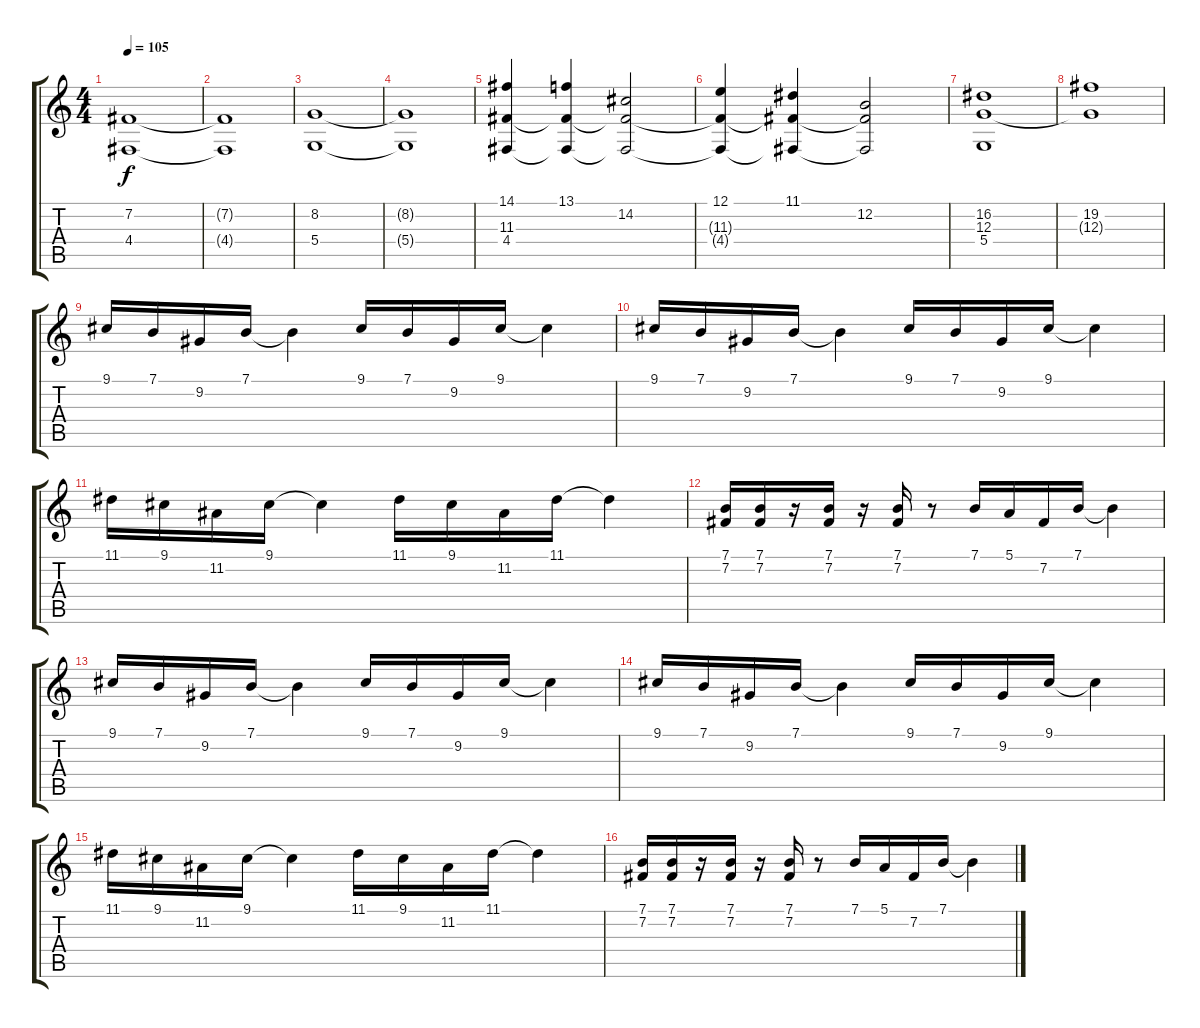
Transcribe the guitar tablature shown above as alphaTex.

\track "" {instrument synthstrings2}
\staff {score tabs}
\tuning (E4 B3 G3 D3 A2 E2) {hide}
\ts (4 4)
\tempo 105
\clef g2
\ks c
(7.2 4.4).1{dy f instrument synthstrings2} |
(7.2{t} 4.4{t}).1 |
(8.2 5.4).1 |
(8.2{t} 5.4{t}).1 |
(14.1 11.3 4.4).4 (13.1 11.3{t} 4.4{t}).4 (14.2 11.3{t} 4.4{t}).2 |
(12.1 11.3{t} 4.4{t}).4 (11.1 11.3{t} 4.4{t}).4 (12.2 11.3{t} 4.4{t}).2 |
(16.2 12.3 5.4).1 |
(19.2 12.3{t}).1 |
9.1.16{instrument brightacousticpiano} 7.1.16 9.2.16 7.1.16 7.1{t}.4 9.1.16 7.1.16 9.2.16 9.1.16 9.1{t}.4 |
9.1.16 7.1.16 9.2.16 7.1.16 7.1{t}.4 9.1.16 7.1.16 9.2.16 9.1.16 9.1{t}.4 |
11.1.16 9.1.16 11.2.16 9.1.16 9.1{t}.4 11.1.16 9.1.16 11.2.16 11.1.16 11.1{t}.4 |
(7.1 7.2).16 (7.1 7.2).16 r.16 (7.1 7.2).16 r.16 (7.1 7.2).16 r.8 7.1.16 5.1.16 7.2.16 7.1.16 7.1{t}.4 |
9.1.16{instrument brightacousticpiano} 7.1.16 9.2.16 7.1.16 7.1{t}.4 9.1.16 7.1.16 9.2.16 9.1.16 9.1{t}.4 |
9.1.16 7.1.16 9.2.16 7.1.16 7.1{t}.4 9.1.16 7.1.16 9.2.16 9.1.16 9.1{t}.4 |
11.1.16 9.1.16 11.2.16 9.1.16 9.1{t}.4 11.1.16 9.1.16 11.2.16 11.1.16 11.1{t}.4 |
(7.1 7.2).16 (7.1 7.2).16 r.16 (7.1 7.2).16 r.16 (7.1 7.2).16 r.8 7.1.16 5.1.16 7.2.16 7.1.16 7.1{t}.4
